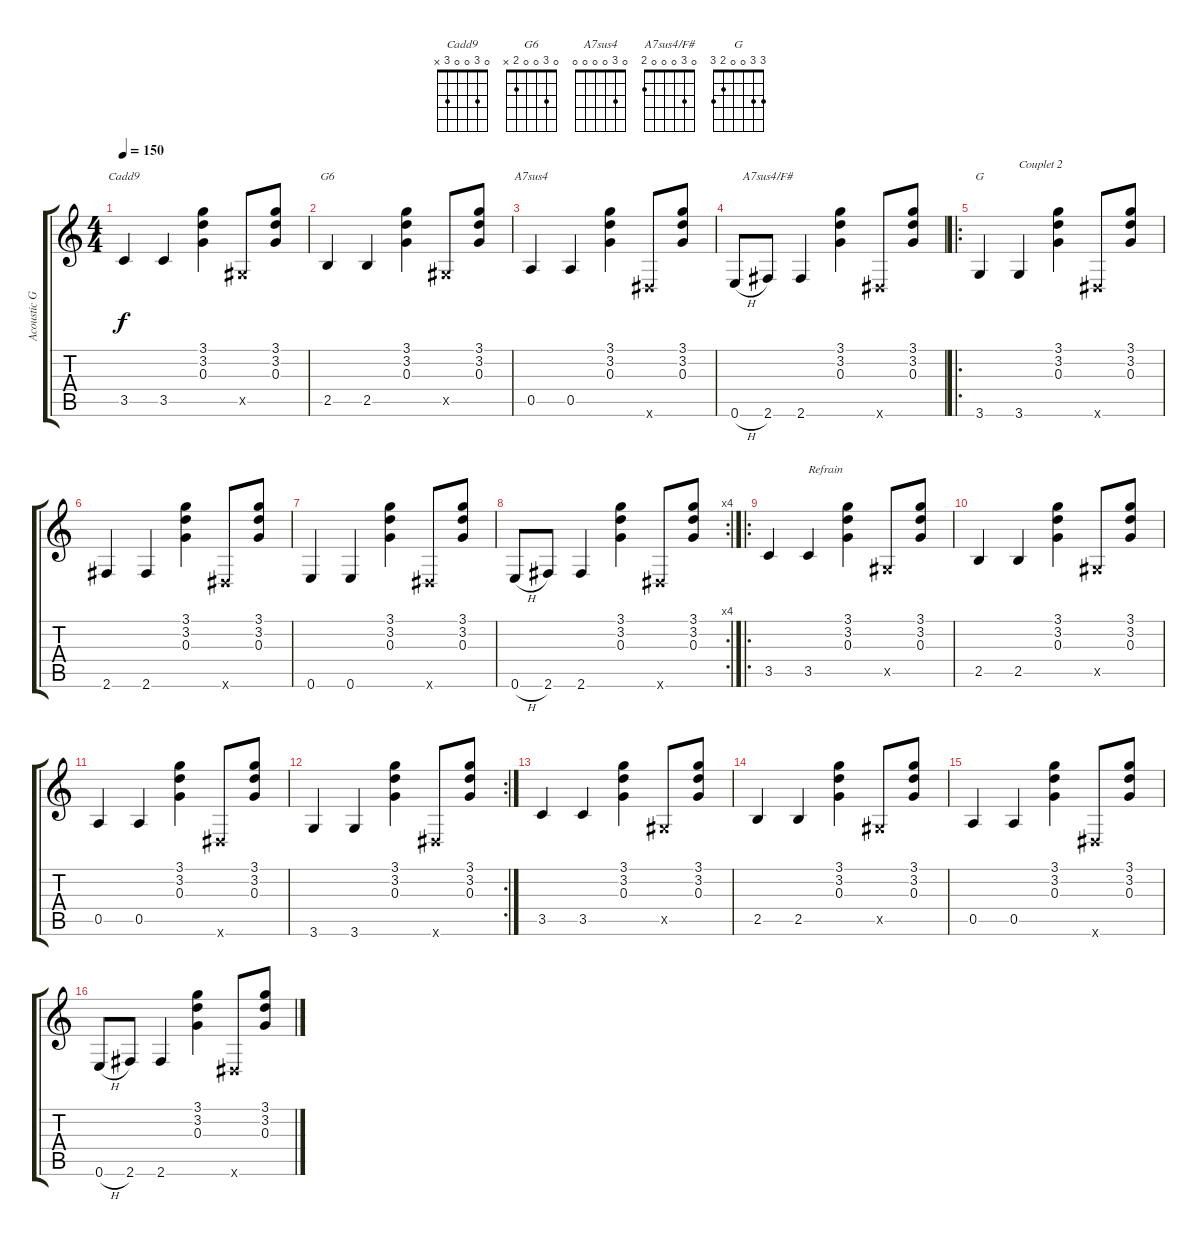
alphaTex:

\track ("Acoustic Guitar" "Acoustic G") {instrument acousticguitarnylon}
\staff {score tabs}
\tuning (E4 B3 G3 D3 A2 E2) {hide}
\chord ("Cadd9" 0 3 0 0 3 x)
\chord ("G6" 0 3 0 0 2 x)
\chord ("A7sus4" 0 3 0 0 0 0)
\chord ("A7sus4/F#" 0 3 0 0 0 2)
\chord ("G" 3 3 0 0 2 3)
\ts (4 4)
\tempo 150
\clef g2
\ks c
3.5.4{ch "Cadd9" dy f} 3.5.4 (3.1 3.2 0.3).4 -1.5{x}.8 (3.1 3.2 0.3).8 |
2.5.4{ch "G6"} 2.5.4 (3.1 3.2 0.3).4 -1.5{x}.8 (3.1 3.2 0.3).8 |
0.5.4{ch "A7sus4"} 0.5.4 (3.1 3.2 0.3).4 -1.6{x}.8 (3.1 3.2 0.3).8 |
0.6{h}.8 2.6.8{ch "A7sus4/F#"} 2.6.4 (3.1 3.2 0.3).4 -1.6{x}.8 (3.1 3.2 0.3).8 |
\ro
3.6.4{ch "G"} 3.6.4{txt "Couplet 2"} (3.1 3.2 0.3).4 -1.6{x}.8 (3.1 3.2 0.3).8 |
2.6.4 2.6.4 (3.1 3.2 0.3).4 -1.6{x}.8 (3.1 3.2 0.3).8 |
0.6.4 0.6.4 (3.1 3.2 0.3).4 -1.6{x}.8 (3.1 3.2 0.3).8 |
\rc 4
0.6{h}.8 2.6.8 2.6.4 (3.1 3.2 0.3).4 -1.6{x}.8 (3.1 3.2 0.3).8 |
\ro
3.5.4 3.5.4{txt "Refrain"} (3.1 3.2 0.3).4 -1.5{x}.8 (3.1 3.2 0.3).8 |
2.5.4 2.5.4 (3.1 3.2 0.3).4 -1.5{x}.8 (3.1 3.2 0.3).8 |
0.5.4 0.5.4 (3.1 3.2 0.3).4 -1.6{x}.8 (3.1 3.2 0.3).8 |
\rc 2
3.6.4 3.6.4 (3.1 3.2 0.3).4 -1.6{x}.8 (3.1 3.2 0.3).8 |
3.5.4 3.5.4 (3.1 3.2 0.3).4 -1.5{x}.8 (3.1 3.2 0.3).8 |
2.5.4 2.5.4 (3.1 3.2 0.3).4 -1.5{x}.8 (3.1 3.2 0.3).8 |
0.5.4 0.5.4 (3.1 3.2 0.3).4 -1.6{x}.8 (3.1 3.2 0.3).8 |
0.6{h}.8 2.6.8 2.6.4 (3.1 3.2 0.3).4 -1.6{x}.8 (3.1 3.2 0.3).8
